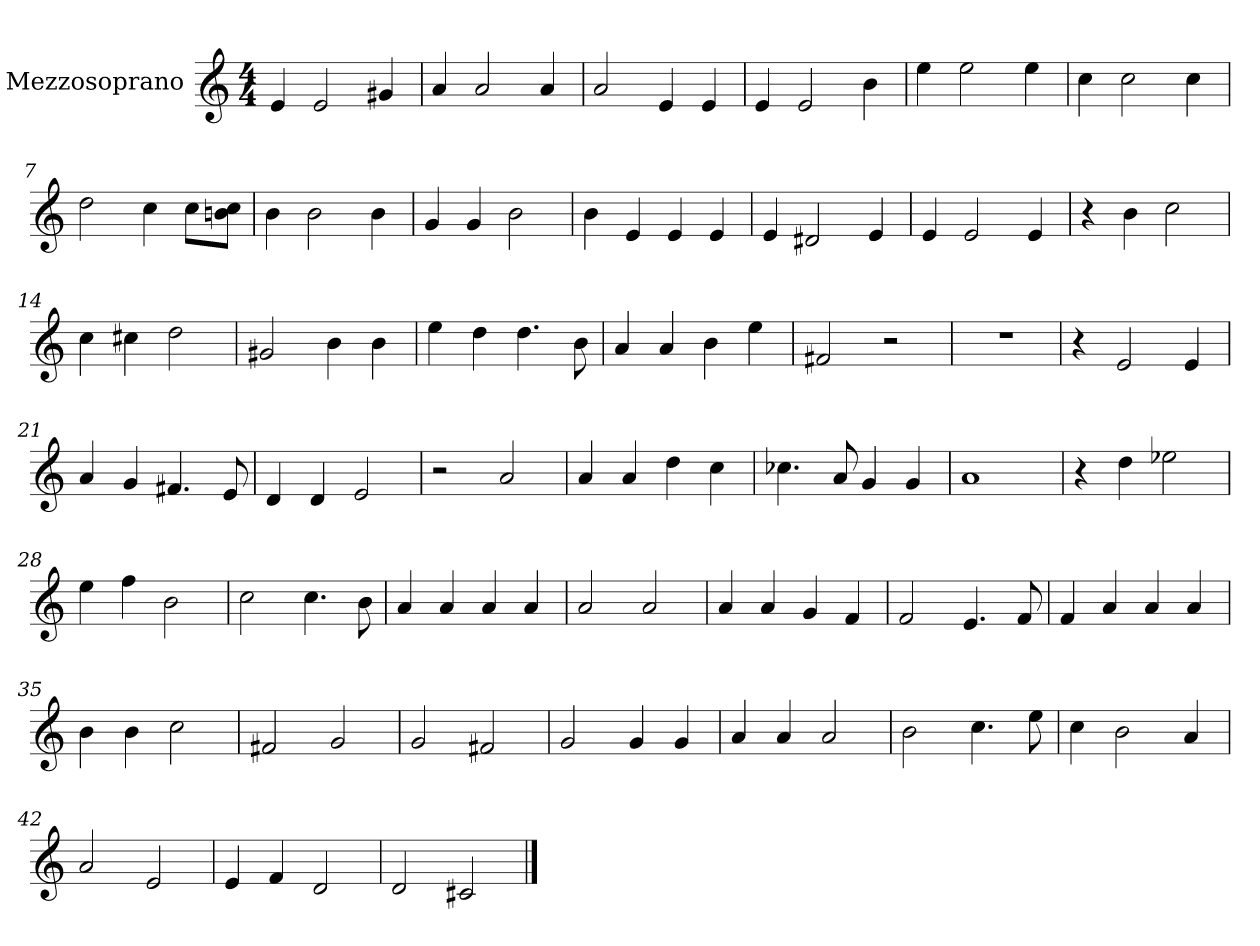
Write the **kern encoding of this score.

**kern
*part1
*staff1
*I"Mezzosoprano
*I'Mzs.
*clefG2
*k[]
*C:
*M4/4
=1
4e/
2e/
4g#X/
=2
4a/
2a/
4a/
=3
2a/
4e/
4e/
=4
4e/
2e/
4b\
=5
4ee\
2ee\
4ee\
=6
4cc\
2cc\
4cc\
=7
2dd\
4cc\
8cc\L
8bn\ 8cc\J
=8
4b\
2b\
4b\
=9
4g/
4g/
2b\
!!LO:LB:g=z
=10
4b\
4e/
4e/
4e/
=11
4e/
2d#X/
4e/
=12
4e/
2e/
4e/
=13
4r
4b\
2cc\
=14
4cc\
4cc#X\
2dd\
=15
2g#X/
4b\
4b\
=16
4ee\
4dd\
4.dd\
8b\
=17
4a/
4a/
4b\
4ee\
=18
2f#X/
2r
=19
1r
!!LO:LB:g=z
=20
4r
2e/
4e/
=21
4a/
4g/
4.f#X/
8e/
=22
4d/
4d/
2e/
=23
2r
2a/
=24
4a/
4a/
4dd\
4cc\
=25
4.cc-X\
8a/
4g/
4g/
=26
1a
=27
4r
4dd\
2ee-X\
=28
4ee\
4ff\
2b\
=29
2cc\
4.cc\
8b\
!!LO:LB:g=z
=30
4a/
4a/
4a/
4a/
=31
2a/
2a/
=32
4a/
4a/
4g/
4f/
=33
2f/
4.e/
8f/
=34
4f/
4a/
4a/
4a/
=35
4b\
4b\
2cc\
=36
2f#X/
2g/
=37
2g/
2f#X/
=38
2g/
4g/
4g/
=39
4a/
4a/
2a/
!!LO:LB:g=z
=40
2b\
4.cc\
8ee\
=41
4cc\
2b\
4a/
=42
2a/
2e/
=43
4e/
4f/
2d/
=44
2d/
2c#X/
==
*-
